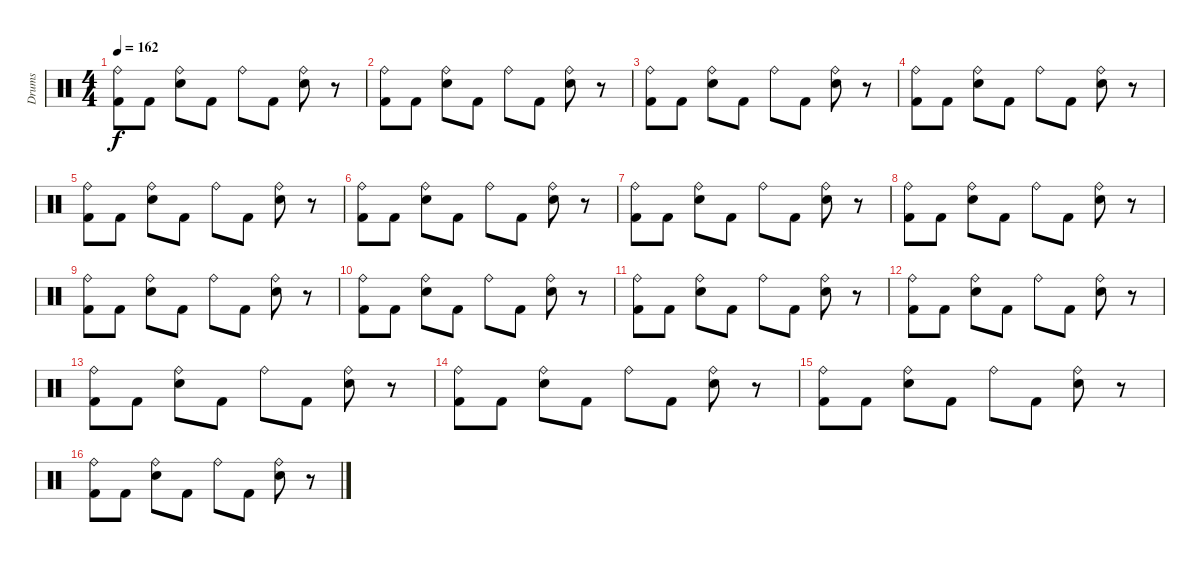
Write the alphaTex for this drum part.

\track ("Drums" "Drums") {instrument percussion}
\staff {score}
\articulation defaults
\ts (4 4)
\tempo 162
\clef neutral
\ks c
("Kick (hit) 2" "Ride (bell)").8{dy f} "Kick (hit) 2".8 ("Electric Snare (hit)" "Ride (bell)").8 "Kick (hit) 2".8 "Ride (bell)".8 "Kick (hit) 2".8 ("Electric Snare (hit)" "Ride (bell)").8 r.8 |
("Kick (hit) 2" "Ride (bell)").8 "Kick (hit) 2".8 ("Electric Snare (hit)" "Ride (bell)").8 "Kick (hit) 2".8 "Ride (bell)".8 "Kick (hit) 2".8 ("Electric Snare (hit)" "Ride (bell)").8 r.8 |
("Kick (hit) 2" "Ride (bell)").8 "Kick (hit) 2".8 ("Electric Snare (hit)" "Ride (bell)").8 "Kick (hit) 2".8 "Ride (bell)".8 "Kick (hit) 2".8 ("Electric Snare (hit)" "Ride (bell)").8 r.8 |
("Kick (hit) 2" "Ride (bell)").8 "Kick (hit) 2".8 ("Electric Snare (hit)" "Ride (bell)").8 "Kick (hit) 2".8 "Ride (bell)".8 "Kick (hit) 2".8 ("Electric Snare (hit)" "Ride (bell)").8 r.8 |
("Kick (hit) 2" "Ride (bell)").8 "Kick (hit) 2".8 ("Electric Snare (hit)" "Ride (bell)").8 "Kick (hit) 2".8 "Ride (bell)".8 "Kick (hit) 2".8 ("Electric Snare (hit)" "Ride (bell)").8 r.8 |
("Kick (hit) 2" "Ride (bell)").8 "Kick (hit) 2".8 ("Electric Snare (hit)" "Ride (bell)").8 "Kick (hit) 2".8 "Ride (bell)".8 "Kick (hit) 2".8 ("Electric Snare (hit)" "Ride (bell)").8 r.8 |
("Kick (hit) 2" "Ride (bell)").8 "Kick (hit) 2".8 ("Electric Snare (hit)" "Ride (bell)").8 "Kick (hit) 2".8 "Ride (bell)".8 "Kick (hit) 2".8 ("Electric Snare (hit)" "Ride (bell)").8 r.8 |
("Kick (hit) 2" "Ride (bell)").8 "Kick (hit) 2".8 ("Electric Snare (hit)" "Ride (bell)").8 "Kick (hit) 2".8 "Ride (bell)".8 "Kick (hit) 2".8 ("Electric Snare (hit)" "Ride (bell)").8 r.8 |
("Kick (hit) 2" "Ride (bell)").8 "Kick (hit) 2".8 ("Electric Snare (hit)" "Ride (bell)").8 "Kick (hit) 2".8 "Ride (bell)".8 "Kick (hit) 2".8 ("Electric Snare (hit)" "Ride (bell)").8 r.8 |
("Kick (hit) 2" "Ride (bell)").8 "Kick (hit) 2".8 ("Electric Snare (hit)" "Ride (bell)").8 "Kick (hit) 2".8 "Ride (bell)".8 "Kick (hit) 2".8 ("Electric Snare (hit)" "Ride (bell)").8 r.8 |
("Kick (hit) 2" "Ride (bell)").8 "Kick (hit) 2".8 ("Electric Snare (hit)" "Ride (bell)").8 "Kick (hit) 2".8 "Ride (bell)".8 "Kick (hit) 2".8 ("Electric Snare (hit)" "Ride (bell)").8 r.8 |
("Kick (hit) 2" "Ride (bell)").8 "Kick (hit) 2".8 ("Electric Snare (hit)" "Ride (bell)").8 "Kick (hit) 2".8 "Ride (bell)".8 "Kick (hit) 2".8 ("Electric Snare (hit)" "Ride (bell)").8 r.8 |
("Kick (hit) 2" "Ride (bell)").8 "Kick (hit) 2".8 ("Electric Snare (hit)" "Ride (bell)").8 "Kick (hit) 2".8 "Ride (bell)".8 "Kick (hit) 2".8 ("Electric Snare (hit)" "Ride (bell)").8 r.8 |
("Kick (hit) 2" "Ride (bell)").8 "Kick (hit) 2".8 ("Electric Snare (hit)" "Ride (bell)").8 "Kick (hit) 2".8 "Ride (bell)".8 "Kick (hit) 2".8 ("Electric Snare (hit)" "Ride (bell)").8 r.8 |
("Kick (hit) 2" "Ride (bell)").8 "Kick (hit) 2".8 ("Electric Snare (hit)" "Ride (bell)").8 "Kick (hit) 2".8 "Ride (bell)".8 "Kick (hit) 2".8 ("Electric Snare (hit)" "Ride (bell)").8 r.8 |
("Kick (hit) 2" "Ride (bell)").8 "Kick (hit) 2".8 ("Electric Snare (hit)" "Ride (bell)").8 "Kick (hit) 2".8 "Ride (bell)".8 "Kick (hit) 2".8 ("Electric Snare (hit)" "Ride (bell)").8 r.8
